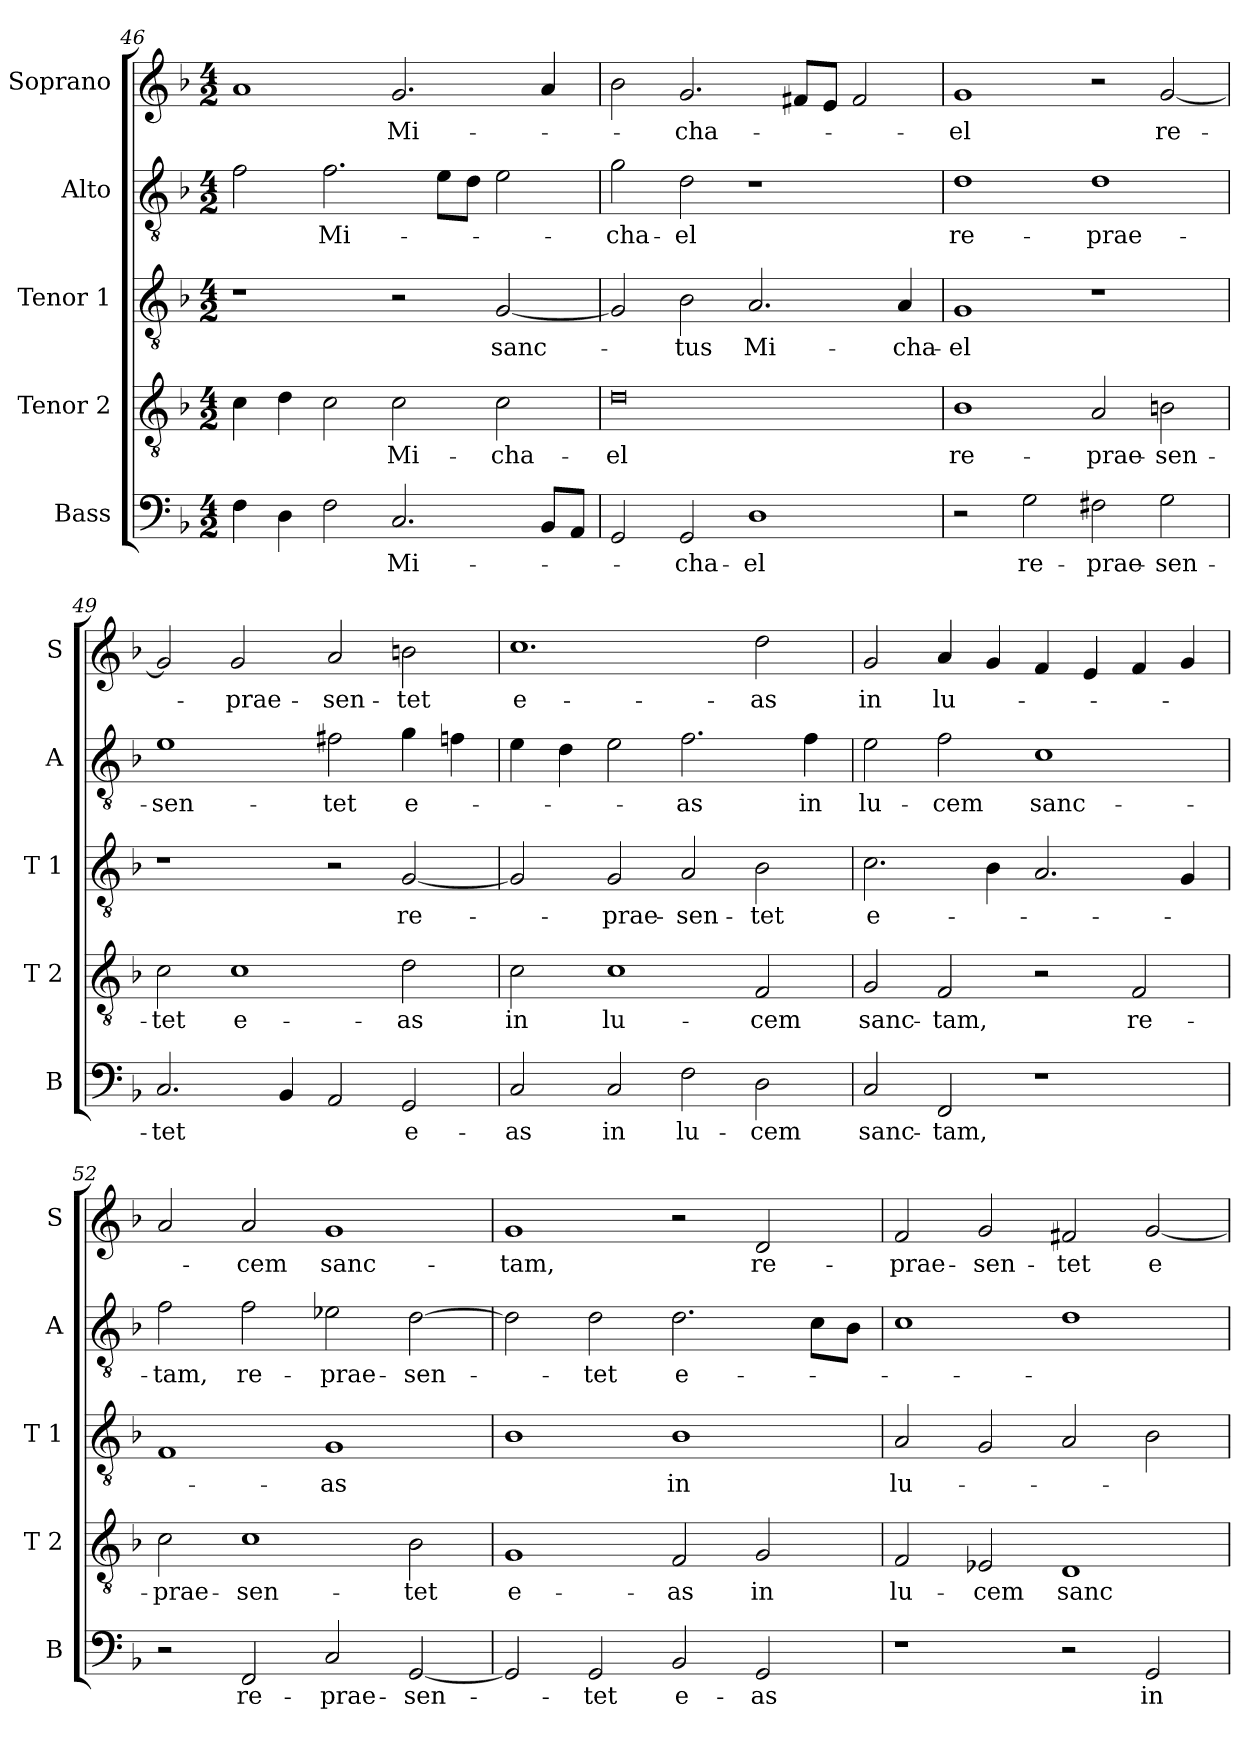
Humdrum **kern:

**kern	**text	**kern	**text	**kern	**text	**kern	**text	**kern	**text
*part5	*part5	*part4	*part4	*part3	*part3	*part2	*part2	*part1	*part1
*staff5	*staff5	*staff4	*staff4	*staff3	*staff3	*staff2	*staff2	*staff1	*staff1
*I"Bass	*	*I"Tenor 2	*	*I"Tenor 1	*	*I"Alto	*	*I"Soprano	*
*I'B	*	*I'T 2	*	*I'T 1	*	*I'A	*	*I'S	*
!!LO:LB:g=z
*clefF4	*	*clefGv2	*	*clefGv2	*	*clefGv2	*	*clefG2	*
*k[b-]	*	*k[b-]	*	*k[b-]	*	*k[b-]	*	*k[b-]	*
*F:	*	*F:	*	*F:	*	*F:	*	*F:	*
*M4/2	*	*M4/2	*	*M4/2	*	*M4/2	*	*M4/2	*
=46	=46	=46	=46	=46	=46	=46	=46	=46	=46
4F\	.	4c\	.	1r	.	2f\	.	1a	.
4D\	.	4d\	.	.	.	.	.	.	.
!	!	!	!	!	!	!	!LO:LY:b	!	!
2F\	.	2c\	.	.	.	2.f\	Mi-	.	.
!	!LO:LY:b	!	!LO:LY:b	!	!	!	!	!	!LO:LY:b
2.C/	Mi-	2c\	Mi-	2r	.	.	.	2.g/	Mi-
.	.	.	.	.	.	8e\L	.	.	.
.	.	.	.	.	.	8d\J	.	.	.
!	!	!	!LO:LY:b	!	!LO:LY:b	!	!	!	!
.	.	2c\	-cha-	[2G/	sanc-	2e\	.	.	.
8BB-/L	.	.	.	.	.	.	.	4a/	.
8AA/J	.	.	.	.	.	.	.	.	.
=47	=47	=47	=47	=47	=47	=47	=47	=47	=47
!	!	!	!LO:LY:b	!	!	!	!LO:LY:b	!	!
2GG/	.	0d	-el	2G/]	.	2g\	-cha-	2b-\	.
!	!LO:LY:b	!	!	!	!LO:LY:b	!	!LO:LY:b	!	!LO:LY:b
2GG/	-cha-	.	.	2B-\	-tus	2d\	-el	2.g/	-cha-
!	!LO:LY:b	!	!	!	!LO:LY:b	!	!	!	!
1D	-el	.	.	2.A/	Mi-	1r	.	.	.
.	.	.	.	.	.	.	.	8f#X/L	.
.	.	.	.	.	.	.	.	8e/J	.
.	.	.	.	.	.	.	.	2f#/	.
!	!	!	!	!	!LO:LY:b	!	!	!	!
.	.	.	.	4A/	-cha-	.	.	.	.
=48	=48	=48	=48	=48	=48	=48	=48	=48	=48
!	!	!	!LO:LY:b	!	!LO:LY:b	!	!LO:LY:b	!	!LO:LY:b
2r	.	1B-	re-	1G	-el	1d	re-	1g	-el
!	!LO:LY:b	!	!	!	!	!	!	!	!
2G\	re-	.	.	.	.	.	.	.	.
!	!LO:LY:b	!	!LO:LY:b	!	!	!	!LO:LY:b	!	!
2F#X\	-prae-	2A/	-prae-	1r	.	1d	-prae-	2r	.
!	!LO:LY:b	!	!LO:LY:b	!	!	!	!	!	!LO:LY:b
2G\	-sen-	2Bn\	-sen-	.	.	.	.	[2g/	re-
=49	=49	=49	=49	=49	=49	=49	=49	=49	=49
!	!LO:LY:b	!	!LO:LY:b	!	!	!	!LO:LY:b	!	!
2.C/	-tet	2c\	-tet	1r	.	1e	-sen-	2g/]	.
!	!	!	!LO:LY:b	!	!	!	!	!	!LO:LY:b
.	.	1c	e-	.	.	.	.	2g/	-prae-
4BB-/	.	.	.	.	.	.	.	.	.
!	!	!	!	!	!	!	!LO:LY:b	!	!LO:LY:b
2AA/	.	.	.	2r	.	2f#X\	-tet	2a/	-sen-
!	!LO:LY:b	!	!LO:LY:b	!	!LO:LY:b	!	!LO:LY:b	!	!LO:LY:b
2GG/	e-	2d\	-as	[2G/	re-	4g\	e-	2bn\	-tet
.	.	.	.	.	.	4fn\	.	.	.
=50	=50	=50	=50	=50	=50	=50	=50	=50	=50
!	!LO:LY:b	!	!LO:LY:b	!	!	!	!	!	!LO:LY:b
2C/	-as	2c\	in	2G/]	.	4e\	.	1.cc	e-
.	.	.	.	.	.	4d\	.	.	.
!	!LO:LY:b	!	!LO:LY:b	!	!LO:LY:b	!	!	!	!
2C/	in	1c	lu-	2G/	-prae-	2e\	.	.	.
!	!LO:LY:b	!	!	!	!LO:LY:b	!	!LO:LY:b	!	!
2F\	lu-	.	.	2A/	-sen-	2.f\	-as	.	.
!	!LO:LY:b	!	!LO:LY:b	!	!LO:LY:b	!	!	!	!LO:LY:b
2D\	-cem	2F/	-cem	2B-\	-tet	.	.	2dd\	-as
!	!	!	!	!	!	!	!LO:LY:b	!	!
.	.	.	.	.	.	4f\	in	.	.
!!LO:LB:g=z
=51	=51	=51	=51	=51	=51	=51	=51	=51	=51
!	!LO:LY:b	!	!LO:LY:b	!	!LO:LY:b	!	!LO:LY:b	!	!LO:LY:b
2C/	sanc-	2G/	sanc-	2.c\	e-	2e\	lu-	2g/	in
!	!LO:LY:b	!	!LO:LY:b	!	!	!	!LO:LY:b	!	!LO:LY:b
2FF/	-tam,	2F/	-tam,	.	.	2f\	-cem	4a/	lu-
.	.	.	.	4B-\	.	.	.	4g/	.
!	!	!	!	!	!	!	!LO:LY:b	!	!
1r	.	2r	.	2.A/	.	1c	sanc-	4f/	.
.	.	.	.	.	.	.	.	4e/	.
!	!	!	!LO:LY:b	!	!	!	!	!	!
.	.	2F/	re-	.	.	.	.	4f/	.
.	.	.	.	4G/	.	.	.	4g/	.
=52	=52	=52	=52	=52	=52	=52	=52	=52	=52
!	!	!	!LO:LY:b	!	!	!	!LO:LY:b	!	!
2r	.	2c\	-prae-	1F	.	2f\	-tam,	2a/	.
!	!LO:LY:b	!	!LO:LY:b	!	!	!	!LO:LY:b	!	!LO:LY:b
2FF/	re-	1c	-sen-	.	.	2f\	re-	2a/	-cem
!	!LO:LY:b	!	!	!	!LO:LY:b	!	!LO:LY:b	!	!LO:LY:b
2C/	-prae-	.	.	1G	-as	2e-X\	-prae-	1g	sanc-
!	!LO:LY:b	!	!LO:LY:b	!	!	!	!LO:LY:b	!	!
[2GG/	-sen-	2B-\	-tet	.	.	[2d\	-sen-	.	.
=53	=53	=53	=53	=53	=53	=53	=53	=53	=53
!	!	!	!LO:LY:b	!	!	!	!	!	!LO:LY:b
2GG/]	.	1G	e-	1B-	.	2d\]	.	1g	-tam,
!	!LO:LY:b	!	!	!	!	!	!LO:LY:b	!	!
2GG/	-tet	.	.	.	.	2d\	-tet	.	.
!	!LO:LY:b	!	!LO:LY:b	!	!LO:LY:b	!	!LO:LY:b	!	!
2BB-/	e-	2F/	-as	1B-	in	2.d\	e-	2r	.
!	!LO:LY:b	!	!LO:LY:b	!	!	!	!	!	!LO:LY:b
2GG/	-as	2G/	in	.	.	.	.	2d/	re-
.	.	.	.	.	.	8c\L	.	.	.
.	.	.	.	.	.	8B-\J	.	.	.
=54	=54	=54	=54	=54	=54	=54	=54	=54	=54
!	!	!	!LO:LY:b	!	!LO:LY:b	!	!	!	!LO:LY:b
1r	.	2F/	lu-	2A/	lu-	1c	.	2f/	-prae-
!	!	!	!LO:LY:b	!	!	!	!	!	!LO:LY:b
.	.	2E-X/	-cem	2G/	.	.	.	2g/	-sen-
!	!	!	!LO:LY:b	!	!	!	!	!	!LO:LY:b
2r	.	1D	sanc-	2A/	.	1d	.	2f#X/	-tet
!	!LO:LY:b	!	!	!	!	!	!	!	!LO:LY:b
2GG/	in	.	.	2B-\	.	.	.	[2g/	e-
=	=	=	=	=	=	=	=	=	=
*-	*-	*-	*-	*-	*-	*-	*-	*-	*-
